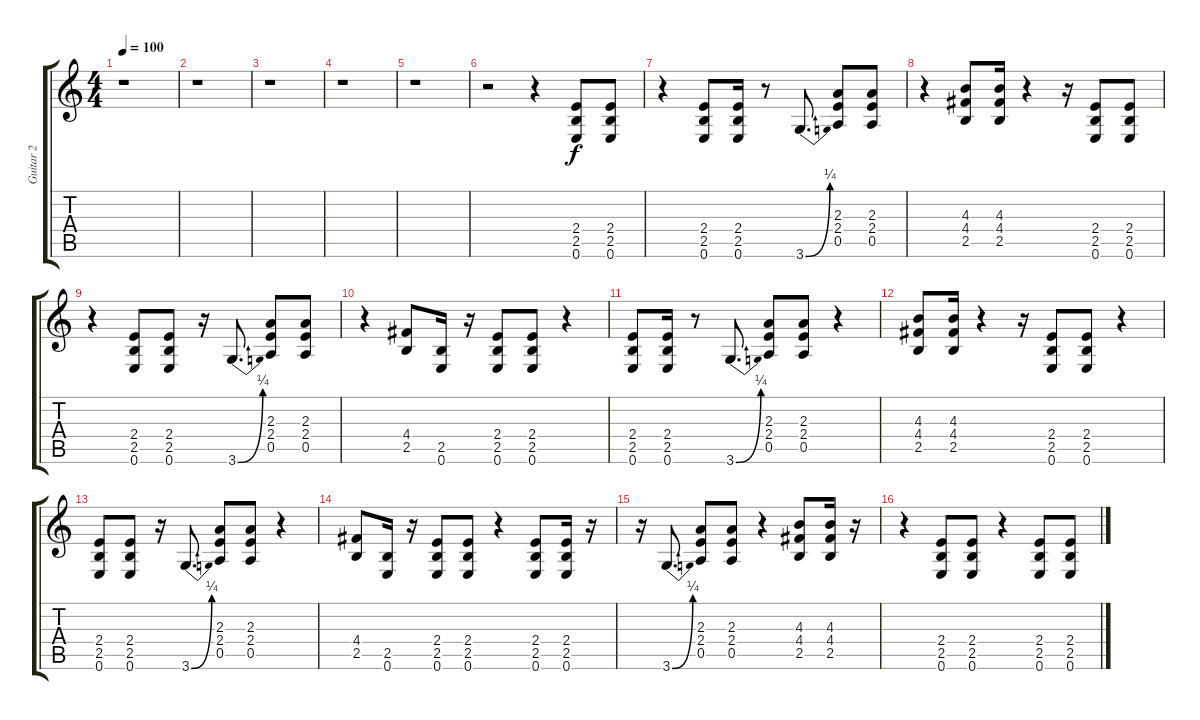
\track ("Guitar 2" "Guitar 2") {instrument overdrivenguitar}
\staff {score tabs}
\tuning (E4 B3 G3 D3 A2 E2) {hide}
\ts (4 4)
\tempo 100
\clef g2
\ks c
r.1{dy f} |
r.1 |
r.1 |
r.1 |
r.1 |
r.2 r.4 (2.4 2.5 0.6).8 (2.4 2.5 0.6).8 |
r.4 (2.4 2.5 0.6).8 (2.4 2.5 0.6).16 r.8 3.6{be (bend 0 0 60 1)}.8{d} (2.3 2.4 0.5).8 (2.3 2.4 0.5).8 |
r.4 (4.3 4.4 2.5).8 (4.3 4.4 2.5).16 r.4 r.16 (2.4 2.5 0.6).8 (2.4 2.5 0.6).8 |
r.4 (2.4 2.5 0.6).8 (2.4 2.5 0.6).8 r.16 3.6{be (bend 0 0 60 1)}.8{d} (2.3 2.4 0.5).8 (2.3 2.4 0.5).8 |
r.4 (4.4 2.5).8 (2.5 0.6).16 r.16 (2.4 2.5 0.6).8 (2.4 2.5 0.6).8 r.4 |
(2.4 2.5 0.6).8 (2.4 2.5 0.6).16 r.8 3.6{be (bend 0 0 60 1)}.8{d} (2.3 2.4 0.5).8 (2.3 2.4 0.5).8 r.4 |
(4.3 4.4 2.5).8 (4.3 4.4 2.5).16 r.4 r.16 (2.4 2.5 0.6).8 (2.4 2.5 0.6).8 r.4 |
(2.4 2.5 0.6).8 (2.4 2.5 0.6).8 r.16 3.6{be (bend 0 0 60 1)}.8{d} (2.3 2.4 0.5).8 (2.3 2.4 0.5).8 r.4 |
(4.4 2.5).8 (2.5 0.6).16 r.16 (2.4 2.5 0.6).8 (2.4 2.5 0.6).8 r.4 (2.4 2.5 0.6).8 (2.4 2.5 0.6).16 r.16 |
r.16 3.6{be (bend 0 0 60 1)}.8{d} (2.3 2.4 0.5).8 (2.3 2.4 0.5).8 r.4 (4.3 4.4 2.5).8 (4.3 4.4 2.5).16 r.16 |
r.4 (2.4 2.5 0.6).8 (2.4 2.5 0.6).8 r.4 (2.4 2.5 0.6).8 (2.4 2.5 0.6).8
